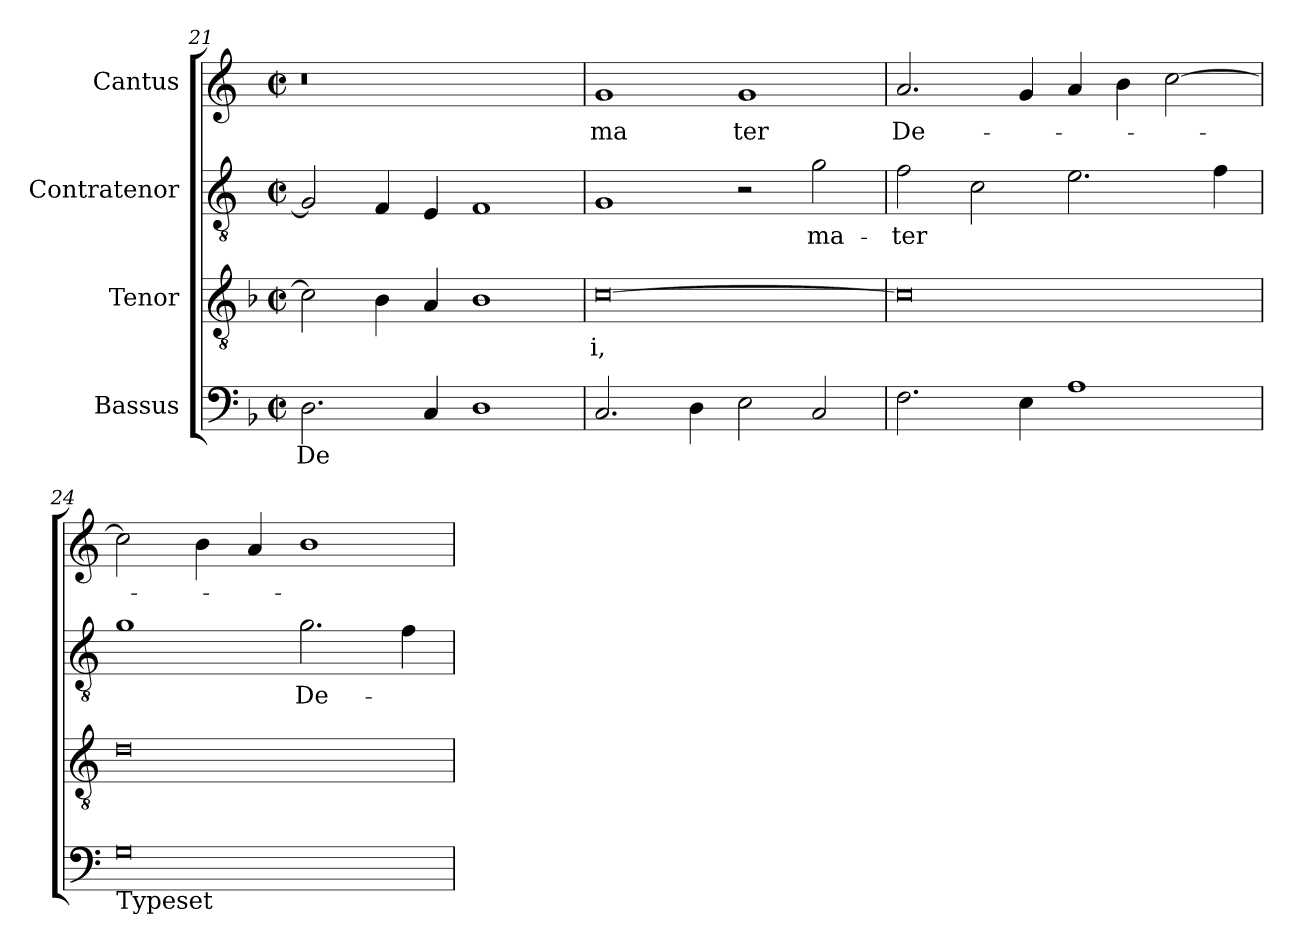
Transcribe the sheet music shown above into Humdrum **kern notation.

**kern	**text	**kern	**text	**kern	**text	**kern	**text
*part4	*part4	*part3	*part3	*part2	*part2	*part1	*part1
*staff4	*staff4	*staff3	*staff3	*staff2	*staff2	*staff1	*staff1
*I"Bassus	*	*I"Tenor	*	*I"Contratenor	*	*I"Cantus	*
*clefF4	*	*clefGv2	*	*clefGv2	*	*clefG2	*
*k[b-]	*	*k[b-]	*	*	*	*	*
*F:	*	*F:	*	*	*	*	*
*M2/2	*	*M2/2	*	*M2/2	*	*M2/2	*
*met(c|)	*	*met(c|)	*	*met(c|)	*	*met(c|)	*
=21	=21	=21	=21	=21	=21	=21	=21
!	!LO:LY:b	!	!	!	!	!	!
2.D\	De	2c\]	.	2G/]	.	0r	.
.	.	4B-\	.	4F/	.	.	.
4C/	.	4A/	.	4E/	.	.	.
1D	.	1B-	.	1F	.	.	.
=22	=22	=22	=22	=22	=22	=22	=22
!	!	!	!LO:LY:b:rj	!	!	!	!LO:LY:b:cj
2.C/	.	[<0c	i,	1G	.	1g	ma
4D\	.	.	.	.	.	.	.
!	!	!	!	!	!	!	!LO:LY:b:cj
2E\	.	.	.	2r	.	1g	ter
!	!	!	!	!	!LO:LY:b:cj	!	!
2C/	.	.	.	2g\	ma-	.	.
!!LO:LB:g=z
=23	=23	=23	=23	=23	=23	=23	=23
*k[]	*	*k[]	*	*	*	*	*
*C:	*	*C:	*	*	*	*	*
!	!	!	!	!	!LO:LY:b	!	!LO:LY:b
2.F\	.	0c]	.	2f\	-ter	2.a/	De-
.	.	.	.	2c\	.	.	.
4E\	.	.	.	.	.	4g/	.
1A	.	.	.	2.e\	.	4a/	.
.	.	.	.	.	.	4b\	.
.	.	.	.	.	.	[>2cc\	.
.	.	.	.	4f\	.	.	.
=24	=24	=24	=24	=24	=24	=24	=24
!LO:TX:b:t=Typeset	!	!	!	!	!	!	!
0G	.	0d	.	1g	.	2cc\]	.
.	.	.	.	.	.	4b\	.
.	.	.	.	.	.	4a/	.
!	!	!	!	!	!LO:LY:b	!	!
.	.	.	.	2.g\	De-	1b	.
.	.	.	.	4f\	.	.	.
=	=	=	=	=	=	=	=
*-	*-	*-	*-	*-	*-	*-	*-
